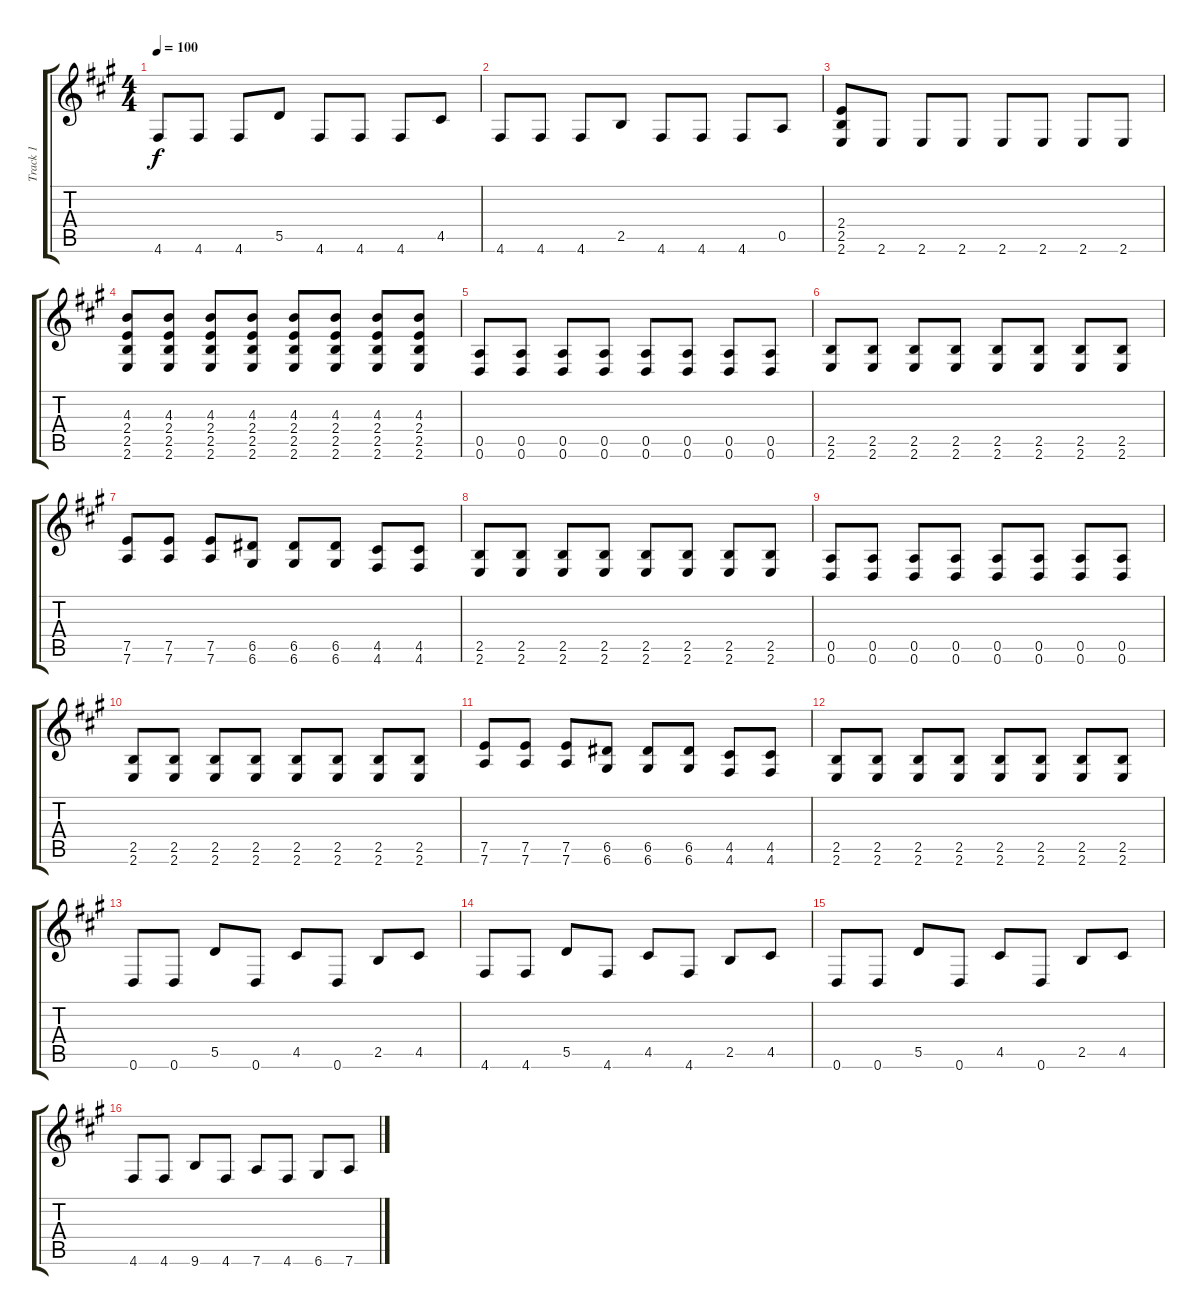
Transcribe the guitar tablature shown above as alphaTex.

\track ("Track 1" "Track 1") {instrument distortionguitar}
\staff {score tabs}
\tuning (E4 B3 G3 D3 A2 D2) {hide}
\ts (4 4)
\tempo 100
\clef g2
\ks a
4.6.8{dy f} 4.6.8 4.6.8 5.5.8 4.6.8 4.6.8 4.6.8 4.5.8 |
4.6.8 4.6.8 4.6.8 2.5.8 4.6.8 4.6.8 4.6.8 0.5.8 |
(2.4 2.5 2.6).8 2.6.8 2.6.8 2.6.8 2.6.8 2.6.8 2.6.8 2.6.8 |
(4.3 2.4 2.5 2.6).8 (4.3 2.4 2.5 2.6).8 (4.3 2.4 2.5 2.6).8 (4.3 2.4 2.5 2.6).8 (4.3 2.4 2.5 2.6).8 (4.3 2.4 2.5 2.6).8 (4.3 2.4 2.5 2.6).8 (4.3 2.4 2.5 2.6).8 |
(0.5 0.6).8 (0.5 0.6).8 (0.5 0.6).8 (0.5 0.6).8 (0.5 0.6).8 (0.5 0.6).8 (0.5 0.6).8 (0.5 0.6).8 |
(2.5 2.6).8 (2.5 2.6).8 (2.5 2.6).8 (2.5 2.6).8 (2.5 2.6).8 (2.5 2.6).8 (2.5 2.6).8 (2.5 2.6).8 |
(7.5 7.6).8 (7.5 7.6).8 (7.5 7.6).8 (6.5 6.6).8 (6.5 6.6).8 (6.5 6.6).8 (4.5 4.6).8 (4.5 4.6).8 |
(2.5 2.6).8 (2.5 2.6).8 (2.5 2.6).8 (2.5 2.6).8 (2.5 2.6).8 (2.5 2.6).8 (2.5 2.6).8 (2.5 2.6).8 |
(0.5 0.6).8 (0.5 0.6).8 (0.5 0.6).8 (0.5 0.6).8 (0.5 0.6).8 (0.5 0.6).8 (0.5 0.6).8 (0.5 0.6).8 |
(2.5 2.6).8 (2.5 2.6).8 (2.5 2.6).8 (2.5 2.6).8 (2.5 2.6).8 (2.5 2.6).8 (2.5 2.6).8 (2.5 2.6).8 |
(7.5 7.6).8 (7.5 7.6).8 (7.5 7.6).8 (6.5 6.6).8 (6.5 6.6).8 (6.5 6.6).8 (4.5 4.6).8 (4.5 4.6).8 |
(2.5 2.6).8 (2.5 2.6).8 (2.5 2.6).8 (2.5 2.6).8 (2.5 2.6).8 (2.5 2.6).8 (2.5 2.6).8 (2.5 2.6).8 |
0.6.8 0.6.8 5.5.8 0.6.8 4.5.8 0.6.8 2.5.8 4.5.8 |
4.6.8 4.6.8 5.5.8 4.6.8 4.5.8 4.6.8 2.5.8 4.5.8 |
0.6.8 0.6.8 5.5.8 0.6.8 4.5.8 0.6.8 2.5.8 4.5.8 |
4.6.8 4.6.8 9.6.8 4.6.8 7.6.8 4.6.8 6.6.8 7.6.8
